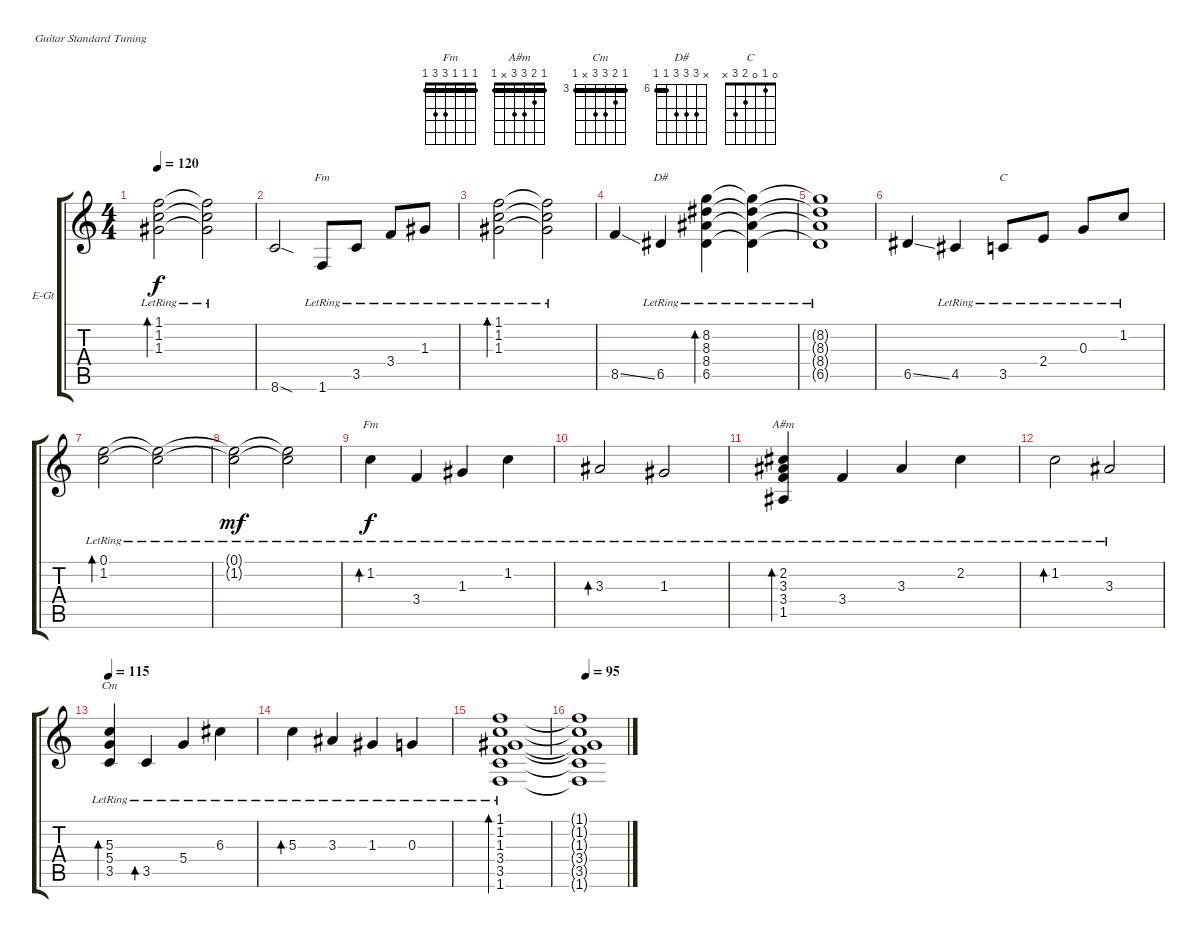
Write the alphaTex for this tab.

\bracketExtendMode groupsimilarinstruments
\firstSystemTrackNameOrientation horizontal
\otherSystemsTrackNameOrientation horizontal
\track ("Guitare" "E-Gt") {instrument electricguitarjazz}
\staff {score tabs}
\tuning (E4 B3 G3 D3 A2 E2)
\chord ("Fm" 1 1 1 3 3 1) {barre (1 1 1)}
\chord ("A#m" 1 2 3 3 x 1) {barre 1}
\chord ("Cm" 3 4 5 5 x 3) {firstfret 3 barre 3}
\chord ("D#" x 8 8 8 6 6) {firstfret 6 barre 6}
\chord ("C" 0 1 0 2 3 x)
\ts (4 4)
\tempo 120
\clef g2
\ks c
(1.1{lr} 1.2{lr} 1.3{lr}).2{bd 237 dy f} (1.1{lr t} 1.2{lr t} 1.3{lr t}).2 |
8.6{sod}.2 1.6{lr}.8{ch "Fm"} 3.5{lr}.8 3.4{lr}.8 1.3{lr}.8 |
(1.1{lr} 1.2{lr} 1.3{lr}).2{bd 234} (1.1{lr t} 1.2{lr t} 1.3{lr t}).2 |
8.5{ss}.4 6.5{lr}.4{ch "D#"} (8.2 8.3{lr} 8.4{lr} 6.5{lr}).4{bd 480} (8.2{t} 8.3{lr t} 8.4{lr t} 6.5{lr t}).4 |
(8.2{t} 8.3{lr t} 8.4{lr t} 6.5{lr t}).1 |
6.5{ss}.4 4.5{lr}.4 3.5{lr}.8{ch "C"} 2.4{lr}.8 0.3{lr}.8 1.2{lr}.8 |
(0.1{lr} 1.2).2{bd 480} (0.1{lr t} 1.2{t}).2 |
(0.1{lr t} 1.2{t}).2{dy mf} (0.1{lr t} 1.2{t}).2 |
1.2{lr}.4{bd 480 ch "Fm" dy f} 3.4{lr}.4 1.3{lr}.4 1.2{lr}.4 |
3.3{lr}.2{bd 480} 1.3{lr}.2 |
(2.2{lr} 3.3{lr} 3.4{lr} 1.5{lr}).4{bd 240 ch "A#m"} 3.4{lr}.4 3.3{lr}.4 2.2{lr}.4 |
1.2{lr}.2{bd 480} 3.3{lr}.2 |
\tempo 115
(5.3{lr} 5.4{lr} 3.5{lr}).4{bd 240 ch "Cm"} 3.5{lr}.4{bd 480} 5.4{lr}.4 6.3{lr}.4 |
5.3{lr}.4{bd 480} 3.3{lr}.4 1.3{lr}.4 0.3{lr}.4 |
(1.1{lr} 1.2{lr} 1.3{lr} 3.4{lr} 3.5{lr} 1.6{lr}).1{bd 480} |
\tempo 95
(1.1{t} 1.2{t} 1.3{t} 3.4{t} 3.5{t} 1.6{t}).1
